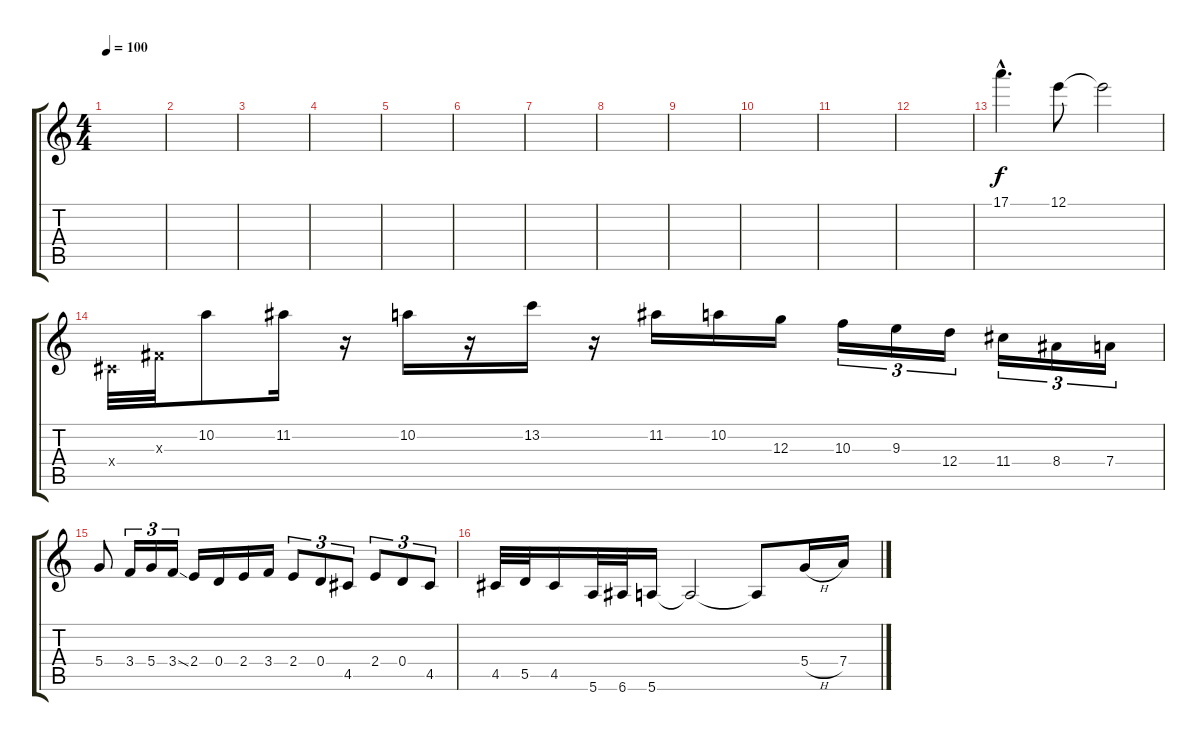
\track "" {instrument distortionguitar}
\staff {score tabs}
\tuning (E4 B3 G3 D3 A2 E2) {hide}
\ts (4 4)
\tempo 100
\clef g2
\ks c
|
|
|
|
|
|
|
|
|
|
|
|
17.1{hac}.4{d} 12.1.8 12.1{t}.2 |
-1.4{x}.32 -1.3{x}.32 10.2.8 11.2.16 r.16 10.2.16 r.16 13.2.16 r.16 11.2.16 10.2.16 12.3.16 10.3.16{tu (3 2)} 9.3.16{tu (3 2)} 12.4.16{tu (3 2)} 11.4.16{tu (3 2)} 8.4.16{tu (3 2)} 7.4.16{tu (3 2)} |
5.4.8 3.4.16{tu (3 2)} 5.4.16{tu (3 2)} 3.4{ss}.16{tu (3 2)} 2.4.16 0.4.16 2.4.16 3.4.16 2.4.8{tu (3 2)} 0.4.8{tu (3 2)} 4.5.8{tu (3 2)} 2.4.8{tu (3 2)} 0.4.8{tu (3 2)} 4.5.8{tu (3 2)} |
4.5.32 5.5.32 4.5.16 5.6.32 6.6.32 5.6.16 5.6{t}.2 5.6{t}.8 5.4{h}.16 7.4.16
